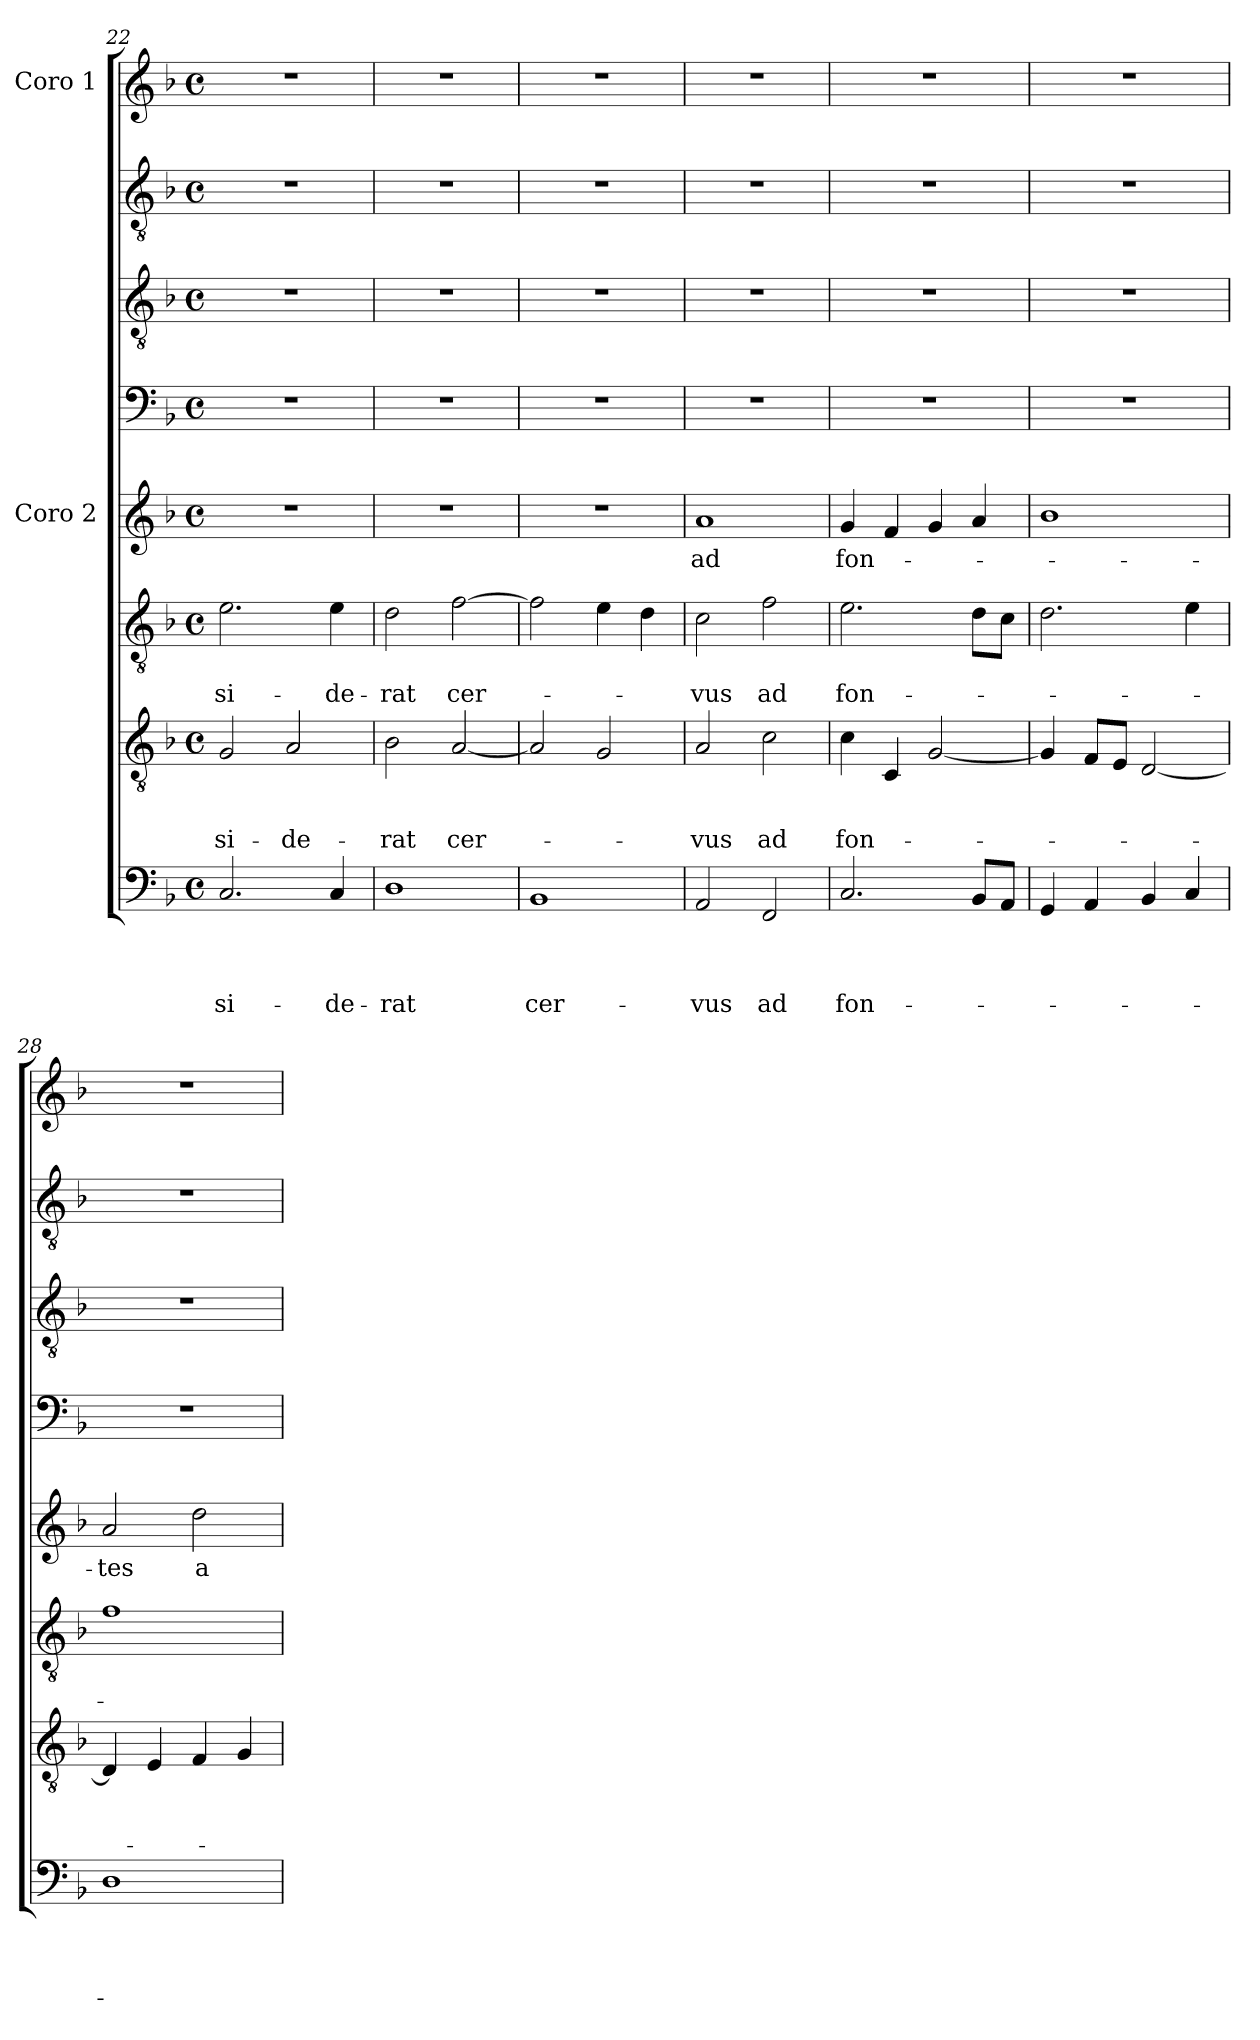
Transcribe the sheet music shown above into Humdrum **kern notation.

**kern	**text	**text	**text	**text	**kern	**text	**text	**text	**kern	**text	**text	**kern	**text	**kern	**kern	**kern	**kern
*part8	*part8	*part8	*part8	*part8	*part7	*part7	*part7	*part7	*part6	*part6	*part6	*part5	*part5	*part4	*part3	*part2	*part1
*staff8	*staff8	*staff8	*staff8	*staff8	*staff7	*staff7	*staff7	*staff7	*staff6	*staff6	*staff6	*staff5	*staff5	*staff4	*staff3	*staff2	*staff1
*	*	*	*	*	*	*	*	*	*	*	*	*I"Coro 2	*	*	*	*	*I"Coro 1
*clefF4	*	*	*	*	*clefGv2	*	*	*	*clefGv2	*	*	*clefG2	*	*clefF4	*clefGv2	*clefGv2	*clefG2
*k[b-]	*	*	*	*	*k[b-]	*	*	*	*k[b-]	*	*	*k[b-]	*	*k[b-]	*k[b-]	*k[b-]	*k[b-]
*F:	*	*	*	*	*F:	*	*	*	*F:	*	*	*F:	*	*F:	*F:	*F:	*F:
*M4/4	*	*	*	*	*M4/4	*	*	*	*M4/4	*	*	*M4/4	*	*M4/4	*M4/4	*M4/4	*M4/4
*met(c)	*	*	*	*	*met(c)	*	*	*	*met(c)	*	*	*met(c)	*	*met(c)	*met(c)	*met(c)	*met(c)
=22	=22	=22	=22	=22	=22	=22	=22	=22	=22	=22	=22	=22	=22	=22	=22	=22	=22
!	!	!	!	!LO:LY:b	!	!	!	!LO:LY:b	!	!	!LO:LY:b	!	!	!	!	!	!
2.C/	.	.	.	-si-	2G/	.	.	-si-	2.e\	.	-si-	1r	.	1r	1r	1r	1r
!	!	!	!	!	!	!	!	!LO:LY:b	!	!	!	!	!	!	!	!	!
.	.	.	.	.	2A/	.	.	-de-	.	.	.	.	.	.	.	.	.
!	!	!	!	!LO:LY:b	!	!	!	!	!	!	!LO:LY:b	!	!	!	!	!	!
4C/	.	.	.	-de-	.	.	.	.	4e\	.	-de-	.	.	.	.	.	.
=23	=23	=23	=23	=23	=23	=23	=23	=23	=23	=23	=23	=23	=23	=23	=23	=23	=23
!	!	!	!	!LO:LY:b	!	!	!	!LO:LY:b	!	!	!LO:LY:b	!	!	!	!	!	!
1D	.	.	.	-rat	2B-\	.	.	-rat	2d\	.	-rat	1r	.	1r	1r	1r	1r
!	!	!	!	!	!	!	!	!LO:LY:b	!	!	!LO:LY:b	!	!	!	!	!	!
.	.	.	.	.	[2A/	.	.	cer-	[2f\	.	cer-	.	.	.	.	.	.
=24	=24	=24	=24	=24	=24	=24	=24	=24	=24	=24	=24	=24	=24	=24	=24	=24	=24
!	!	!	!	!LO:LY:b	!	!	!	!	!	!	!	!	!	!	!	!	!
1BB-	.	.	.	cer-	2A/]	.	.	.	2f\]	.	.	1r	.	1r	1r	1r	1r
.	.	.	.	.	2G/	.	.	.	4e\	.	.	.	.	.	.	.	.
.	.	.	.	.	.	.	.	.	4d\	.	.	.	.	.	.	.	.
!!LO:LB:g=z
=25	=25	=25	=25	=25	=25	=25	=25	=25	=25	=25	=25	=25	=25	=25	=25	=25	=25
!	!	!	!	!LO:LY:b	!	!	!	!LO:LY:b	!	!	!LO:LY:b	!	!LO:LY:b	!	!	!	!
2AA/	.	.	.	-vus	2A/	.	.	-vus	2c\	.	-vus	1a	ad	1r	1r	1r	1r
!	!	!	!	!LO:LY:b	!	!	!	!LO:LY:b	!	!	!LO:LY:b	!	!	!	!	!	!
2FF/	.	.	.	ad	2c\	.	.	ad	2f\	.	ad	.	.	.	.	.	.
=26	=26	=26	=26	=26	=26	=26	=26	=26	=26	=26	=26	=26	=26	=26	=26	=26	=26
!	!	!	!	!LO:LY:b	!	!	!	!LO:LY:b	!	!	!LO:LY:b	!	!LO:LY:b	!	!	!	!
2.C/	.	.	.	fon-	4c\	.	.	fon-	2.e\	.	fon-	4g/	fon-	1r	1r	1r	1r
.	.	.	.	.	4C/	.	.	.	.	.	.	4f/	.	.	.	.	.
.	.	.	.	.	[2G/	.	.	.	.	.	.	4g/	.	.	.	.	.
8BB-/L	.	.	.	.	.	.	.	.	8d\L	.	.	4a/	.	.	.	.	.
8AA/J	.	.	.	.	.	.	.	.	8c\J	.	.	.	.	.	.	.	.
=27	=27	=27	=27	=27	=27	=27	=27	=27	=27	=27	=27	=27	=27	=27	=27	=27	=27
4GG/	.	.	.	.	4G/]	.	.	.	2.d\	.	.	1b-	.	1r	1r	1r	1r
4AA/	.	.	.	.	8F/L	.	.	.	.	.	.	.	.	.	.	.	.
.	.	.	.	.	8E/J	.	.	.	.	.	.	.	.	.	.	.	.
4BB-/	.	.	.	.	[2D/	.	.	.	.	.	.	.	.	.	.	.	.
4C/	.	.	.	.	.	.	.	.	4e\	.	.	.	.	.	.	.	.
=28	=28	=28	=28	=28	=28	=28	=28	=28	=28	=28	=28	=28	=28	=28	=28	=28	=28
!	!	!	!	!	!	!	!	!	!	!	!	!	!LO:LY:b	!	!	!	!
1D	.	.	.	.	4D/]	.	.	.	1f	.	.	2a/	-tes	1r	1r	1r	1r
.	.	.	.	.	4E/	.	.	.	.	.	.	.	.	.	.	.	.
!	!	!	!	!	!	!	!	!	!	!	!	!	!LO:LY:b	!	!	!	!
.	.	.	.	.	4F/	.	.	.	.	.	.	2dd\	a-	.	.	.	.
.	.	.	.	.	4G/	.	.	.	.	.	.	.	.	.	.	.	.
=	=	=	=	=	=	=	=	=	=	=	=	=	=	=	=	=	=
*-	*-	*-	*-	*-	*-	*-	*-	*-	*-	*-	*-	*-	*-	*-	*-	*-	*-
